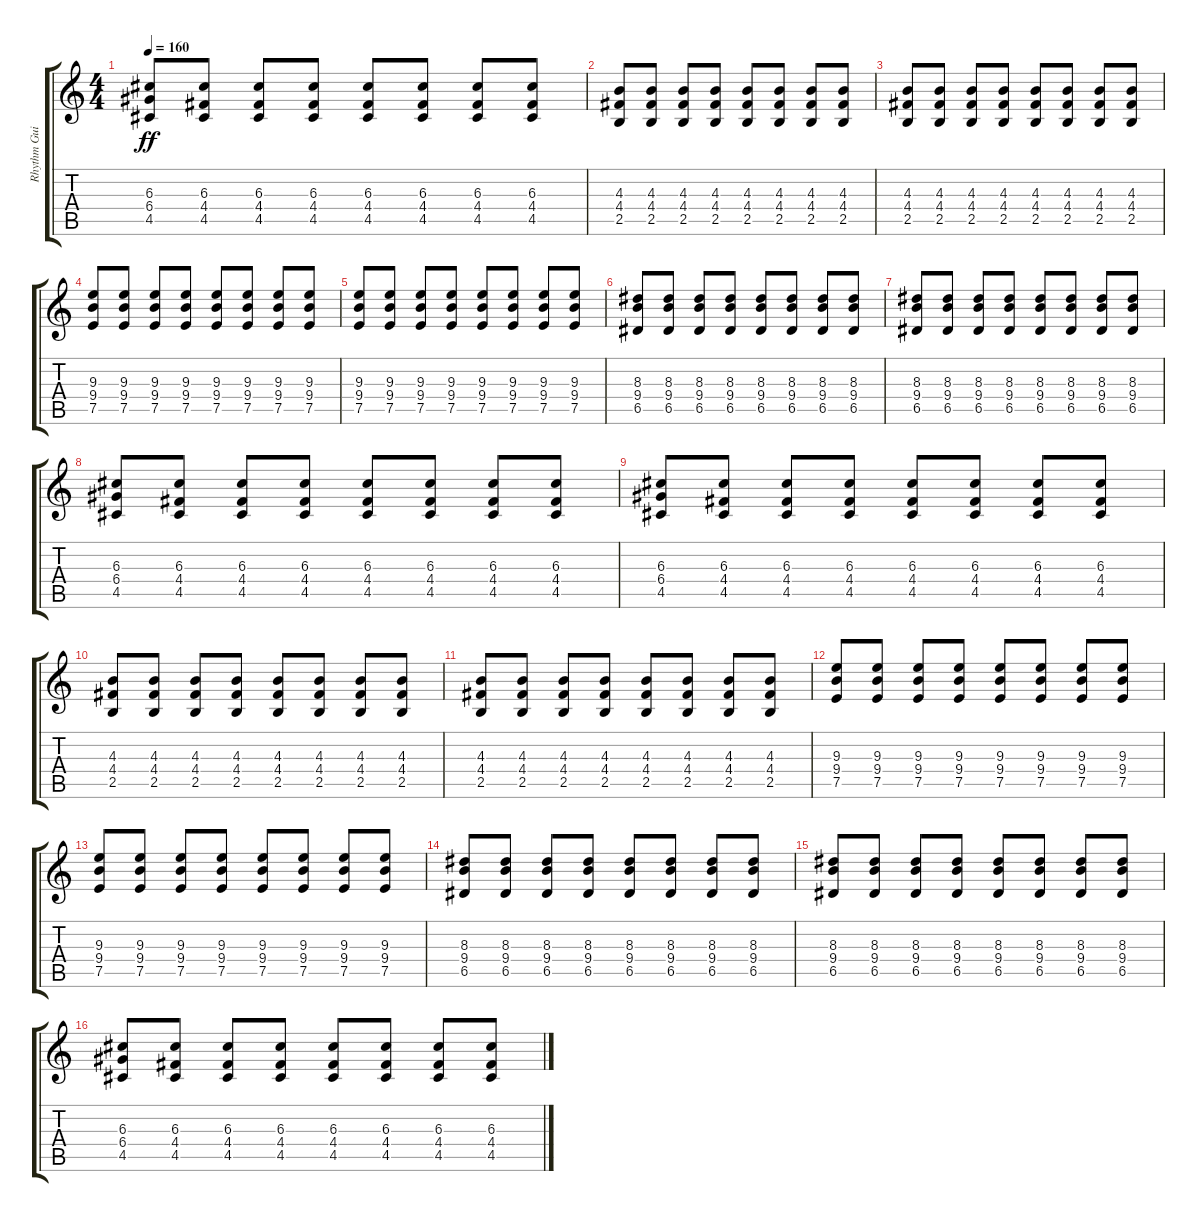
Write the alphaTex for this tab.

\track ("Rhythm Guitar" "Rhythm Gui") {instrument overdrivenguitar bank 255}
\staff {score tabs}
\tuning (E4 B3 G3 D3 A2 E2) {hide}
\ts (4 4)
\tempo 160
\clef g2
\ks c
(6.3 6.4 4.5).8{dy ff} (6.3 4.4 4.5).8 (6.3 4.4 4.5).8 (6.3 4.4 4.5).8 (6.3 4.4 4.5).8 (6.3 4.4 4.5).8 (6.3 4.4 4.5).8 (6.3 4.4 4.5).8 |
(4.3 4.4 2.5).8 (4.3 4.4 2.5).8 (4.3 4.4 2.5).8 (4.3 4.4 2.5).8 (4.3 4.4 2.5).8 (4.3 4.4 2.5).8 (4.3 4.4 2.5).8 (4.3 4.4 2.5).8 |
(4.3 4.4 2.5).8 (4.3 4.4 2.5).8 (4.3 4.4 2.5).8 (4.3 4.4 2.5).8 (4.3 4.4 2.5).8 (4.3 4.4 2.5).8 (4.3 4.4 2.5).8 (4.3 4.4 2.5).8 |
(9.3 9.4 7.5).8 (9.3 9.4 7.5).8 (9.3 9.4 7.5).8 (9.3 9.4 7.5).8 (9.3 9.4 7.5).8 (9.3 9.4 7.5).8 (9.3 9.4 7.5).8 (9.3 9.4 7.5).8 |
(9.3 9.4 7.5).8 (9.3 9.4 7.5).8 (9.3 9.4 7.5).8 (9.3 9.4 7.5).8 (9.3 9.4 7.5).8 (9.3 9.4 7.5).8 (9.3 9.4 7.5).8 (9.3 9.4 7.5).8 |
(8.3 9.4 6.5).8 (8.3 9.4 6.5).8 (8.3 9.4 6.5).8 (8.3 9.4 6.5).8 (8.3 9.4 6.5).8 (8.3 9.4 6.5).8 (8.3 9.4 6.5).8 (8.3 9.4 6.5).8 |
(8.3 9.4 6.5).8 (8.3 9.4 6.5).8 (8.3 9.4 6.5).8 (8.3 9.4 6.5).8 (8.3 9.4 6.5).8 (8.3 9.4 6.5).8 (8.3 9.4 6.5).8 (8.3 9.4 6.5).8 |
(6.3 6.4 4.5).8 (6.3 4.4 4.5).8 (6.3 4.4 4.5).8 (6.3 4.4 4.5).8 (6.3 4.4 4.5).8 (6.3 4.4 4.5).8 (6.3 4.4 4.5).8 (6.3 4.4 4.5).8 |
(6.3 6.4 4.5).8 (6.3 4.4 4.5).8 (6.3 4.4 4.5).8 (6.3 4.4 4.5).8 (6.3 4.4 4.5).8 (6.3 4.4 4.5).8 (6.3 4.4 4.5).8 (6.3 4.4 4.5).8 |
(4.3 4.4 2.5).8 (4.3 4.4 2.5).8 (4.3 4.4 2.5).8 (4.3 4.4 2.5).8 (4.3 4.4 2.5).8 (4.3 4.4 2.5).8 (4.3 4.4 2.5).8 (4.3 4.4 2.5).8 |
(4.3 4.4 2.5).8 (4.3 4.4 2.5).8 (4.3 4.4 2.5).8 (4.3 4.4 2.5).8 (4.3 4.4 2.5).8 (4.3 4.4 2.5).8 (4.3 4.4 2.5).8 (4.3 4.4 2.5).8 |
(9.3 9.4 7.5).8 (9.3 9.4 7.5).8 (9.3 9.4 7.5).8 (9.3 9.4 7.5).8 (9.3 9.4 7.5).8 (9.3 9.4 7.5).8 (9.3 9.4 7.5).8 (9.3 9.4 7.5).8 |
(9.3 9.4 7.5).8 (9.3 9.4 7.5).8 (9.3 9.4 7.5).8 (9.3 9.4 7.5).8 (9.3 9.4 7.5).8 (9.3 9.4 7.5).8 (9.3 9.4 7.5).8 (9.3 9.4 7.5).8 |
(8.3 9.4 6.5).8 (8.3 9.4 6.5).8 (8.3 9.4 6.5).8 (8.3 9.4 6.5).8 (8.3 9.4 6.5).8 (8.3 9.4 6.5).8 (8.3 9.4 6.5).8 (8.3 9.4 6.5).8 |
(8.3 9.4 6.5).8 (8.3 9.4 6.5).8 (8.3 9.4 6.5).8 (8.3 9.4 6.5).8 (8.3 9.4 6.5).8 (8.3 9.4 6.5).8 (8.3 9.4 6.5).8 (8.3 9.4 6.5).8 |
(6.3 6.4 4.5).8 (6.3 4.4 4.5).8 (6.3 4.4 4.5).8 (6.3 4.4 4.5).8 (6.3 4.4 4.5).8 (6.3 4.4 4.5).8 (6.3 4.4 4.5).8 (6.3 4.4 4.5).8
